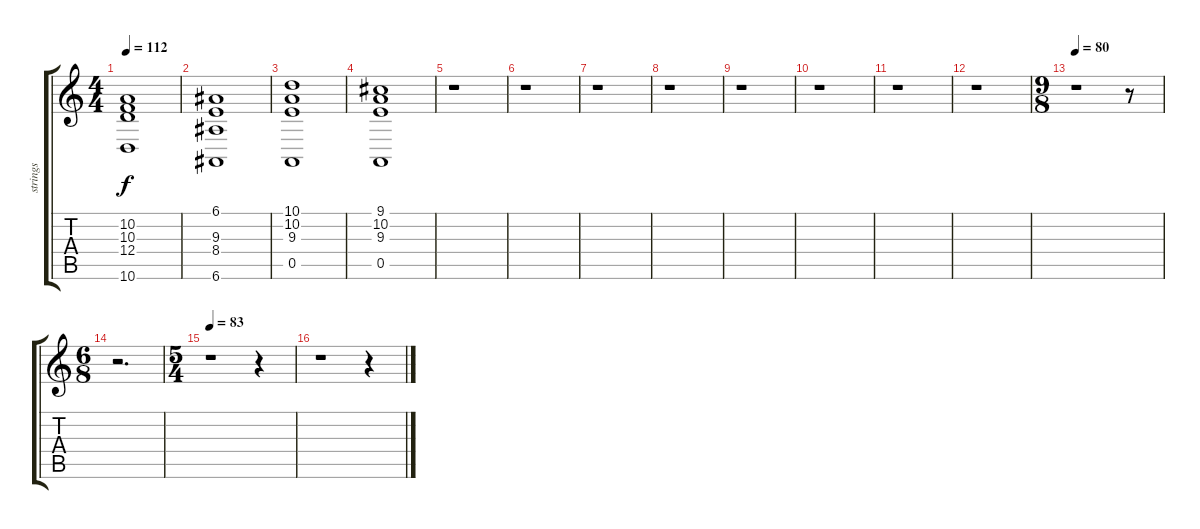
\track ("strings" "strings") {instrument stringensemble2}
\staff {score tabs}
\tuning (E4 B3 G3 D3 A2 E2) {hide}
\ts (4 4)
\tempo 112
\clef g2
\ks c
(10.2 10.3 12.4 10.6).1{dy f} |
(6.1 9.3 8.4 6.6).1 |
(10.1 10.2 9.3 0.5).1 |
(9.1 10.2 9.3 0.5).1 |
r.1 |
r.1 |
r.1 |
r.1 |
r.1 |
r.1 |
r.1 |
r.1 |
\ts (9 8)
\tempo 80
r.1 r.8 |
\ts (6 8)
r.2{d} |
\ts (5 4)
\tempo 83
r.1 r.4 |
r.1 r.4
